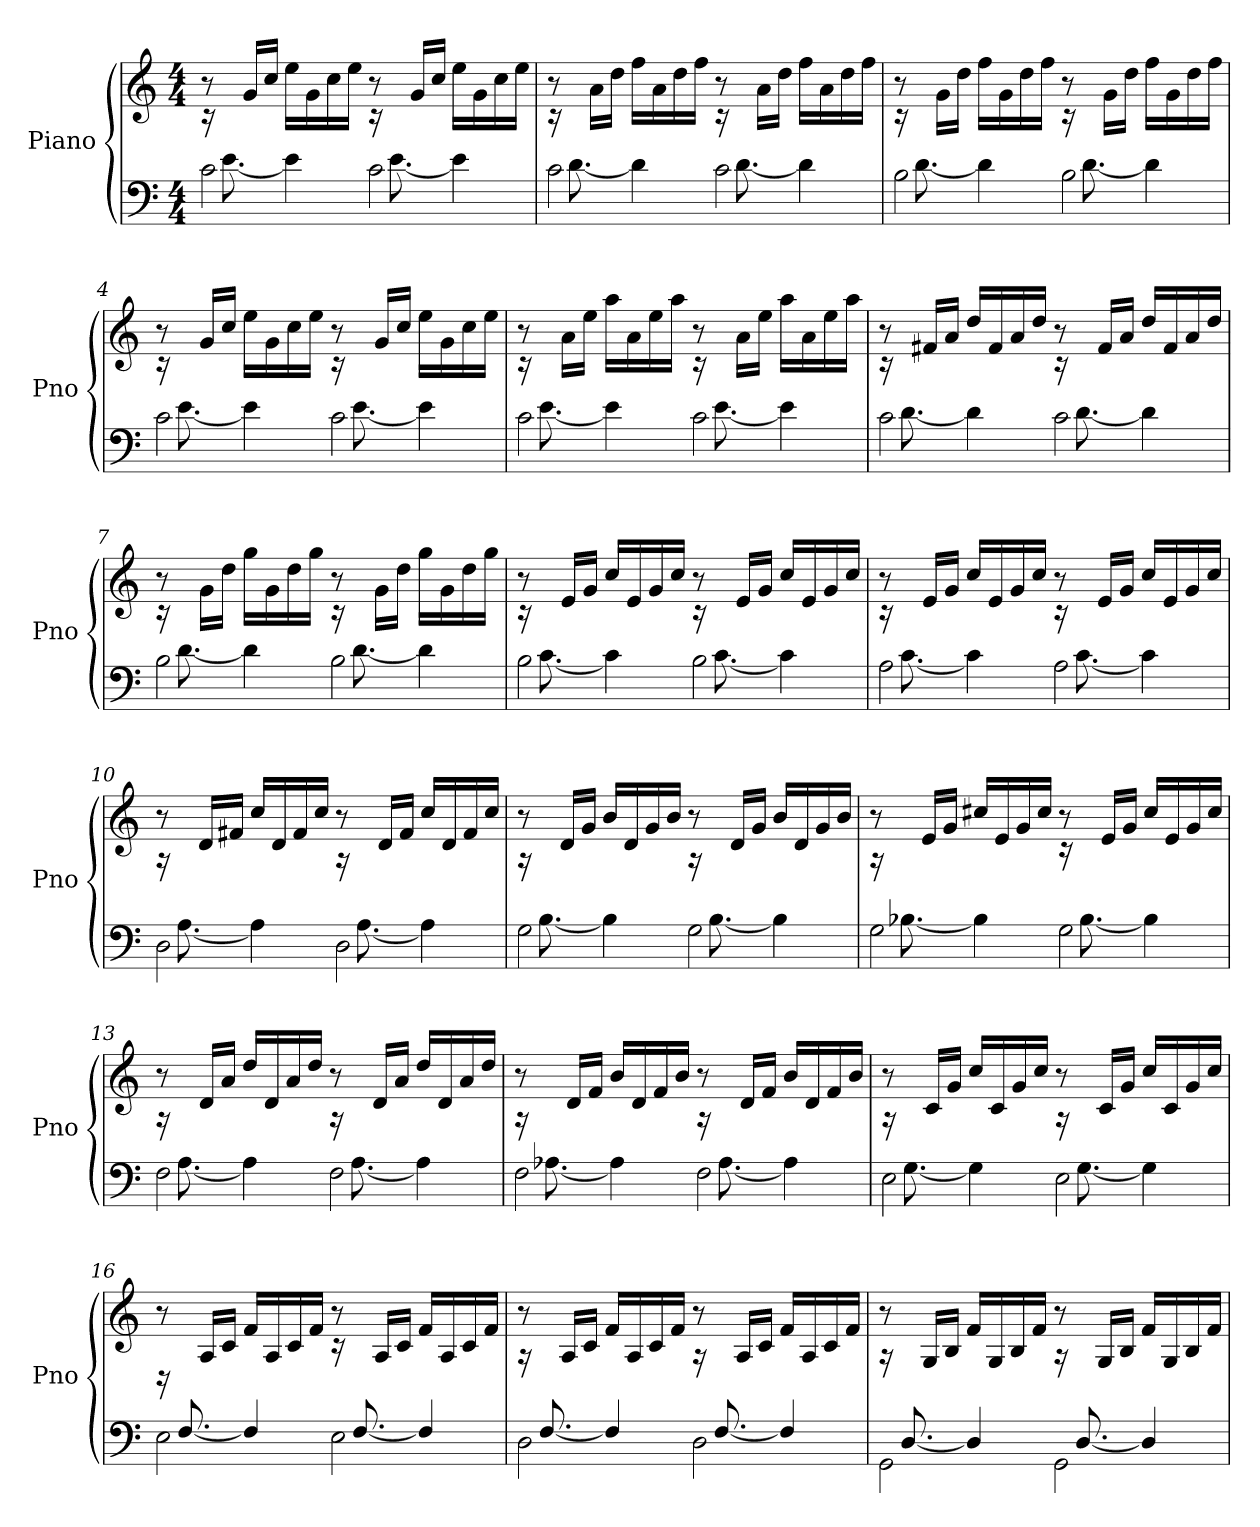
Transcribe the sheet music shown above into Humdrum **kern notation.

**kern	**kern
*part1	*part1
*staff2	*staff1
*I"Piano	*
*I'Pno	*
*clefF4	*clefG2
*k[]	*k[]
*M4/4	*M4/4
=1	=1
*^	*
2c\	16ree	8r
.	[8.e\	.
.	.	16g/LL
.	.	16cc/JJ
.	4e\]	16ee\LL
.	.	16g\
.	.	16cc\
.	.	16ee\JJ
2c\	16ree	8r
.	[8.e\	.
.	.	16g/LL
.	.	16cc/JJ
.	4e\]	16ee\LL
.	.	16g\
.	.	16cc\
.	.	16ee\JJ
=2	=2	=2
2c\	16ree	8r
.	[8.d\	.
.	.	16a\LL
.	.	16dd\JJ
.	4d\]	16ff\LL
.	.	16a\
.	.	16dd\
.	.	16ff\JJ
2c\	16ree	8r
.	[8.d\	.
.	.	16a\LL
.	.	16dd\JJ
.	4d\]	16ff\LL
.	.	16a\
.	.	16dd\
.	.	16ff\JJ
=3	=3	=3
2B\	16ree	8r
.	[8.d\	.
.	.	16g\LL
.	.	16dd\JJ
.	4d\]	16ff\LL
.	.	16g\
.	.	16dd\
.	.	16ff\JJ
2B\	16ree	8r
.	[8.d\	.
.	.	16g\LL
.	.	16dd\JJ
.	4d\]	16ff\LL
.	.	16g\
.	.	16dd\
.	.	16ff\JJ
!!LO:LB:g=z
=4	=4	=4
2c\	16ree	8r
.	[8.e\	.
.	.	16g/LL
.	.	16cc/JJ
.	4e\]	16ee\LL
.	.	16g\
.	.	16cc\
.	.	16ee\JJ
2c\	16ree	8r
.	[8.e\	.
.	.	16g/LL
.	.	16cc/JJ
.	4e\]	16ee\LL
.	.	16g\
.	.	16cc\
.	.	16ee\JJ
=5	=5	=5
2c\	16ree	8r
.	[8.e\	.
.	.	16a\LL
.	.	16ee\JJ
.	4e\]	16aa\LL
.	.	16a\
.	.	16ee\
.	.	16aa\JJ
2c\	16ree	8r
.	[8.e\	.
.	.	16a\LL
.	.	16ee\JJ
.	4e\]	16aa\LL
.	.	16a\
.	.	16ee\
.	.	16aa\JJ
=6	=6	=6
2c\	16ree	8r
.	[8.d\	.
.	.	16f#X/LL
.	.	16a/JJ
.	4d\]	16dd/LL
.	.	16f#/
.	.	16a/
.	.	16dd/JJ
2c\	16ree	8r
.	[8.d\	.
.	.	16f#/LL
.	.	16a/JJ
.	4d\]	16dd/LL
.	.	16f#/
.	.	16a/
.	.	16dd/JJ
=7	=7	=7
2B\	16rcc	8r
.	[8.d\	.
.	.	16g\LL
.	.	16dd\JJ
.	4d\]	16gg\LL
.	.	16g\
.	.	16dd\
.	.	16gg\JJ
2B\	16rcc	8r
.	[8.d\	.
.	.	16g\LL
.	.	16dd\JJ
.	4d\]	16gg\LL
.	.	16g\
.	.	16dd\
.	.	16gg\JJ
!!LO:LB:g=z
=8	=8	=8
2B\	16rcc	8r
.	[8.c\	.
.	.	16e/LL
.	.	16g/JJ
.	4c\]	16cc/LL
.	.	16e/
.	.	16g/
.	.	16cc/JJ
2B\	16rcc	8r
.	[8.c\	.
.	.	16e/LL
.	.	16g/JJ
.	4c\]	16cc/LL
.	.	16e/
.	.	16g/
.	.	16cc/JJ
=9	=9	=9
2A\	16rcc	8r
.	[8.c\	.
.	.	16e/LL
.	.	16g/JJ
.	4c\]	16cc/LL
.	.	16e/
.	.	16g/
.	.	16cc/JJ
2A\	16rcc	8r
.	[8.c\	.
.	.	16e/LL
.	.	16g/JJ
.	4c\]	16cc/LL
.	.	16e/
.	.	16g/
.	.	16cc/JJ
=10	=10	=10
2D\	16rff	8r
.	[8.A\	.
.	.	16d/LL
.	.	16f#X/JJ
.	4A\]	16cc/LL
.	.	16d/
.	.	16f#/
.	.	16cc/JJ
2D\	16rff	8r
.	[8.A\	.
.	.	16d/LL
.	.	16f#/JJ
.	4A\]	16cc/LL
.	.	16d/
.	.	16f#/
.	.	16cc/JJ
=11	=11	=11
2G\	16rff	8r
.	[8.B\	.
.	.	16d/LL
.	.	16g/JJ
.	4B\]	16b/LL
.	.	16d/
.	.	16g/
.	.	16b/JJ
2G\	16rff	8r
.	[8.B\	.
.	.	16d/LL
.	.	16g/JJ
.	4B\]	16b/LL
.	.	16d/
.	.	16g/
.	.	16b/JJ
!!LO:LB:g=z
=12	=12	=12
2G\	16rff	8r
.	[8.B-X\	.
.	.	16e/LL
.	.	16g/JJ
.	4B-\]	16cc#X/LL
.	.	16e/
.	.	16g/
.	.	16cc#/JJ
2G\	16rgg	8r
.	[8.B-\	.
.	.	16e/LL
.	.	16g/JJ
.	4B-\]	16cc#/LL
.	.	16e/
.	.	16g/
.	.	16cc#/JJ
=13	=13	=13
2F\	16ra	8r
.	[8.A\	.
.	.	16d/LL
.	.	16a/JJ
.	4A\]	16dd/LL
.	.	16d/
.	.	16a/
.	.	16dd/JJ
2F\	16ra	8r
.	[8.A\	.
.	.	16d/LL
.	.	16a/JJ
.	4A\]	16dd/LL
.	.	16d/
.	.	16a/
.	.	16dd/JJ
=14	=14	=14
2F\	16ra	8r
.	[8.A-X\	.
.	.	16d/LL
.	.	16f/JJ
.	4A-\]	16b/LL
.	.	16d/
.	.	16f/
.	.	16b/JJ
2F\	16ra	8r
.	[8.A-\	.
.	.	16d/LL
.	.	16f/JJ
.	4A-\]	16b/LL
.	.	16d/
.	.	16f/
.	.	16b/JJ
=15	=15	=15
2E\	16ra	8r
.	[8.G\	.
.	.	16c/LL
.	.	16g/JJ
.	4G\]	16cc/LL
.	.	16c/
.	.	16g/
.	.	16cc/JJ
2E\	16ra	8r
.	[8.G\	.
.	.	16c/LL
.	.	16g/JJ
.	4G\]	16cc/LL
.	.	16c/
.	.	16g/
.	.	16cc/JJ
!!LO:LB:g=z
=16	=16	=16
2E\	16rb	8r
.	[8.F/	.
.	.	16A/LL
.	.	16c/JJ
.	4F/]	16f/LL
.	.	16A/
.	.	16c/
.	.	16f/JJ
2E\	16rgg	8r
.	[8.F/	.
.	.	16A/LL
.	.	16c/JJ
.	4F/]	16f/LL
.	.	16A/
.	.	16c/
.	.	16f/JJ
=17	=17	=17
2D\	16ree	8r
.	[8.F/	.
.	.	16A/LL
.	.	16c/JJ
.	4F/]	16f/LL
.	.	16A/
.	.	16c/
.	.	16f/JJ
2D\	16ree	8r
.	[8.F/	.
.	.	16A/LL
.	.	16c/JJ
.	4F/]	16f/LL
.	.	16A/
.	.	16c/
.	.	16f/JJ
=18	=18	=18
2GG\	16ree	8r
.	[8.D/	.
.	.	16G/LL
.	.	16B/JJ
.	4D/]	16f/LL
.	.	16G/
.	.	16B/
.	.	16f/JJ
2GG\	16ree	8r
.	[8.D/	.
.	.	16G/LL
.	.	16B/JJ
.	4D/]	16f/LL
.	.	16G/
.	.	16B/
.	.	16f/JJ
*v	*v	*
=	=
*-	*-
